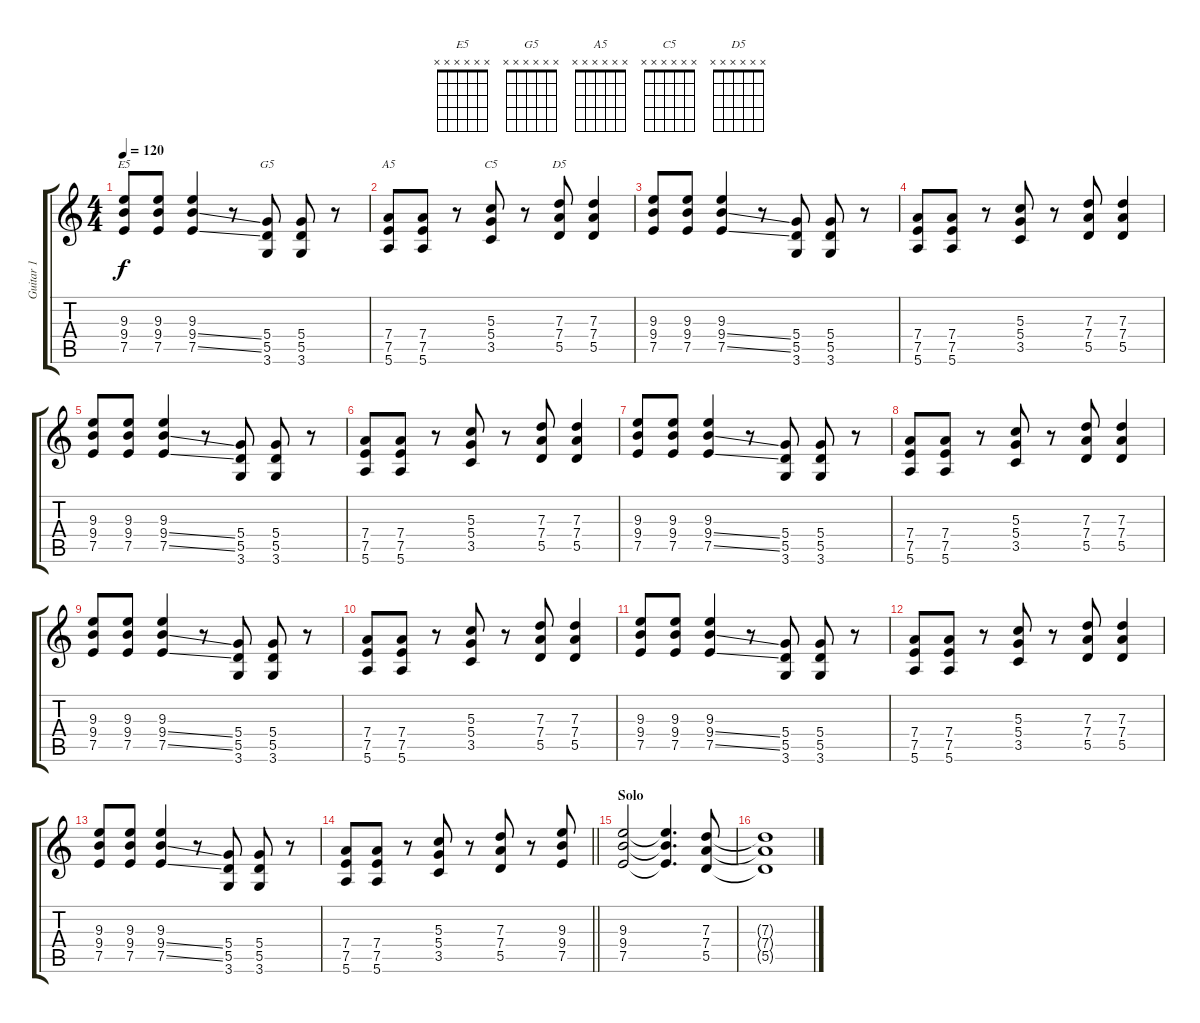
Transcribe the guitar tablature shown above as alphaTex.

\track ("Guitar 1" "Guitar 1") {instrument distortionguitar}
\staff {score tabs}
\tuning (E4 B3 G3 D3 A2 E2) {hide}
\chord ("E5" x x x x x x)
\chord ("G5" x x x x x x)
\chord ("A5" x x x x x x)
\chord ("C5" x x x x x x)
\chord ("D5" x x x x x x)
\ts (4 4)
\tempo 120
\clef g2
\ks c
(9.3 9.4 7.5).8{ch "E5" dy f} (9.3 9.4 7.5).8 (9.3 9.4{ss} 7.5{ss}).4 r.8 (5.4 5.5 3.6).8{ch "G5"} (5.4 5.5 3.6).8 r.8 |
(7.4 7.5 5.6).8{ch "A5"} (7.4 7.5 5.6).8 r.8 (5.3 5.4 3.5).8{ch "C5"} r.8 (7.3 7.4 5.5).8{ch "D5"} (7.3 7.4 5.5).4 |
(9.3 9.4 7.5).8 (9.3 9.4 7.5).8 (9.3 9.4{ss} 7.5{ss}).4 r.8 (5.4 5.5 3.6).8 (5.4 5.5 3.6).8 r.8 |
(7.4 7.5 5.6).8 (7.4 7.5 5.6).8 r.8 (5.3 5.4 3.5).8 r.8 (7.3 7.4 5.5).8 (7.3 7.4 5.5).4 |
(9.3 9.4 7.5).8 (9.3 9.4 7.5).8 (9.3 9.4{ss} 7.5{ss}).4 r.8 (5.4 5.5 3.6).8 (5.4 5.5 3.6).8 r.8 |
(7.4 7.5 5.6).8 (7.4 7.5 5.6).8 r.8 (5.3 5.4 3.5).8 r.8 (7.3 7.4 5.5).8 (7.3 7.4 5.5).4 |
(9.3 9.4 7.5).8 (9.3 9.4 7.5).8 (9.3 9.4{ss} 7.5{ss}).4 r.8 (5.4 5.5 3.6).8 (5.4 5.5 3.6).8 r.8 |
(7.4 7.5 5.6).8 (7.4 7.5 5.6).8 r.8 (5.3 5.4 3.5).8 r.8 (7.3 7.4 5.5).8 (7.3 7.4 5.5).4 |
(9.3 9.4 7.5).8 (9.3 9.4 7.5).8 (9.3 9.4{ss} 7.5{ss}).4 r.8 (5.4 5.5 3.6).8 (5.4 5.5 3.6).8 r.8 |
(7.4 7.5 5.6).8 (7.4 7.5 5.6).8 r.8 (5.3 5.4 3.5).8 r.8 (7.3 7.4 5.5).8 (7.3 7.4 5.5).4 |
(9.3 9.4 7.5).8 (9.3 9.4 7.5).8 (9.3 9.4{ss} 7.5{ss}).4 r.8 (5.4 5.5 3.6).8 (5.4 5.5 3.6).8 r.8 |
(7.4 7.5 5.6).8 (7.4 7.5 5.6).8 r.8 (5.3 5.4 3.5).8 r.8 (7.3 7.4 5.5).8 (7.3 7.4 5.5).4 |
(9.3 9.4 7.5).8 (9.3 9.4 7.5).8 (9.3 9.4{ss} 7.5{ss}).4 r.8 (5.4 5.5 3.6).8 (5.4 5.5 3.6).8 r.8 |
\barLineRight lightlight
(7.4 7.5 5.6).8 (7.4 7.5 5.6).8 r.8 (5.3 5.4 3.5).8 r.8 (7.3 7.4 5.5).8 r.8 (9.3 9.4 7.5).8 |
\section ("" "Solo")
(9.3 9.4 7.5).2 (9.3{t} 9.4{t} 7.5{t}).4{d} (7.3 7.4 5.5).8 |
(7.3{t} 7.4{t} 5.5{t}).1
